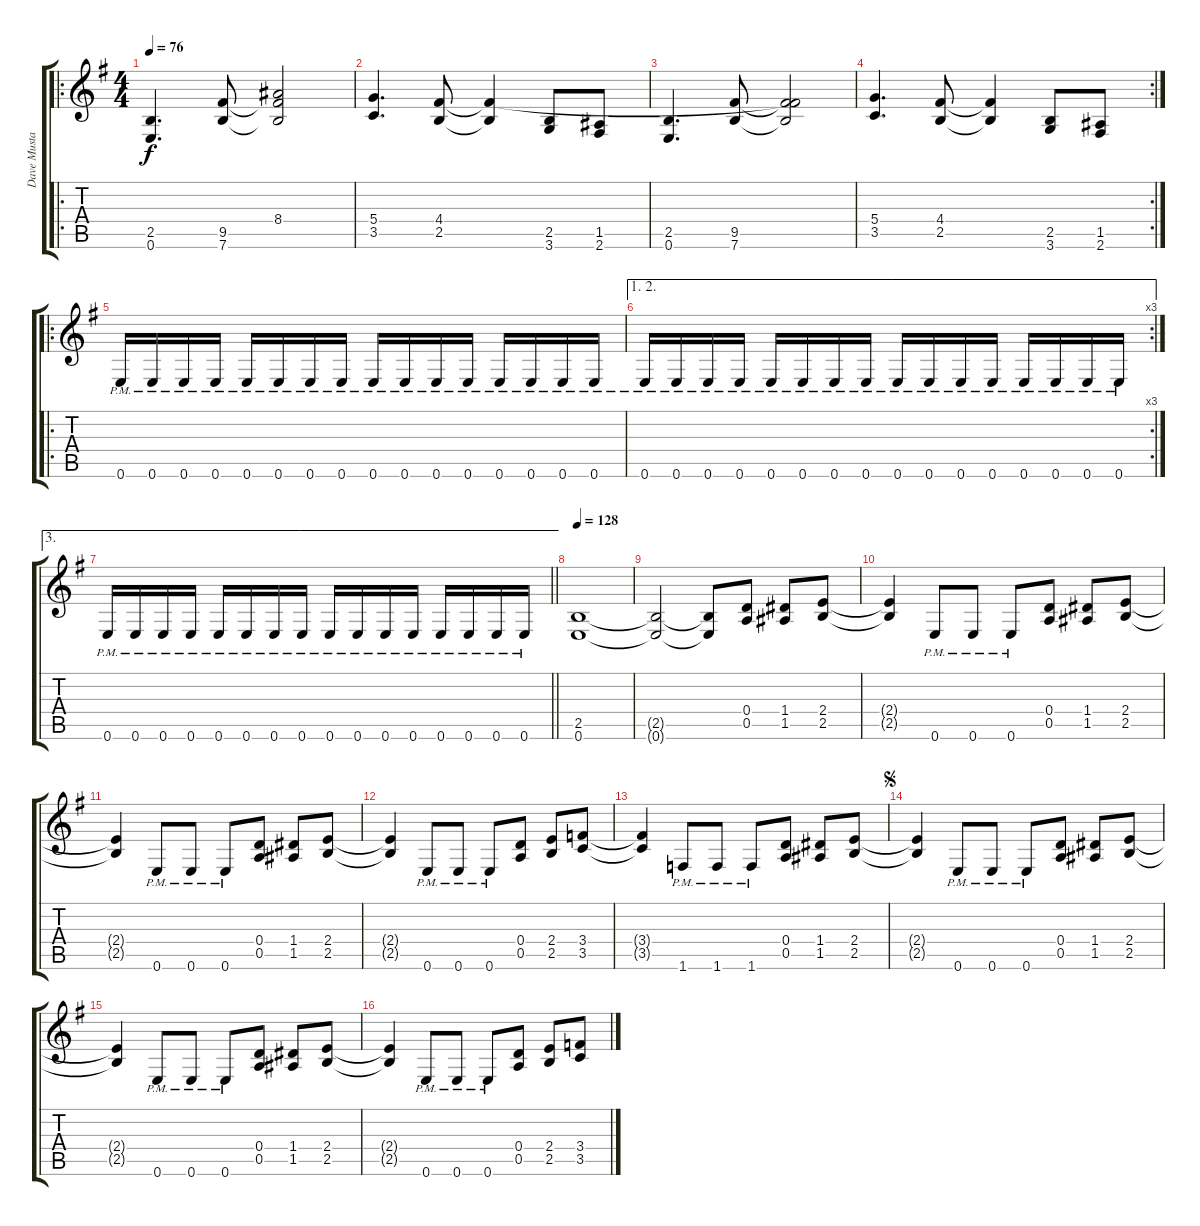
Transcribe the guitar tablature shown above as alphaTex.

\track ("Dave Mustaine" "Dave Musta") {instrument overdrivenguitar}
\staff {score tabs}
\tuning (E4 B3 G3 D3 A2 E2) {hide}
\ro
\ts (4 4)
\tempo 76
\clef g2
\ks g
(2.5 0.6).4{d dy f instrument overdrivenguitar} (9.5 7.6).8 (8.4 9.5{t} 7.6{t}).2 |
(5.4 3.5).4{d} (4.4 2.5).8 (4.4{t} 2.5{t}).4 (2.5 3.6).8 (1.5 2.6).8 |
(2.5 0.6).4{d} (9.5 7.6).8 (4.4{t} 9.5{t} 7.6{t}).2 |
\rc 2
(5.4 3.5).4{d} (4.4 2.5).8 (4.4{t} 2.5{t}).4 (2.5 3.6).8 (1.5 2.6).8 |
\ro
0.6{pm}.16 0.6{pm}.16 0.6{pm}.16 0.6{pm}.16 0.6{pm}.16 0.6{pm}.16 0.6{pm}.16 0.6{pm}.16 0.6{pm}.16 0.6{pm}.16 0.6{pm}.16 0.6{pm}.16 0.6{pm}.16 0.6{pm}.16 0.6{pm}.16 0.6{pm}.16 |
\ae (1 2)
\rc 3
0.6{pm}.16 0.6{pm}.16 0.6{pm}.16 0.6{pm}.16 0.6{pm}.16 0.6{pm}.16 0.6{pm}.16 0.6{pm}.16 0.6{pm}.16 0.6{pm}.16 0.6{pm}.16 0.6{pm}.16 0.6{pm}.16 0.6{pm}.16 0.6{pm}.16 0.6{pm}.16 |
\ae 3
\barLineRight lightlight
0.6{pm}.16 0.6{pm}.16 0.6{pm}.16 0.6{pm}.16 0.6{pm}.16 0.6{pm}.16 0.6{pm}.16 0.6{pm}.16 0.6{pm}.16 0.6{pm}.16 0.6{pm}.16 0.6{pm}.16 0.6{pm}.16 0.6{pm}.16 0.6{pm}.16 0.6{pm}.16 |
\tempo 128
(2.5 0.6).1 |
(2.5{t} 0.6{t}).2 (2.5{t} 0.6{t}).8 (0.4 0.5).8 (1.4 1.5).8 (2.4 2.5).8 |
(2.4{t} 2.5{t}).4 0.6{pm}.8 0.6{pm}.8 0.6{pm}.8 (0.4 0.5).8 (1.4 1.5).8 (2.4 2.5).8 |
(2.4{t} 2.5{t}).4 0.6{pm}.8 0.6{pm}.8 0.6{pm}.8 (0.4 0.5).8 (1.4 1.5).8 (2.4 2.5).8 |
(2.4{t} 2.5{t}).4 0.6{pm}.8 0.6{pm}.8 0.6{pm}.8 (0.4 0.5).8 (2.4 2.5).8 (3.4 3.5).8 |
(3.4{t} 3.5{t}).4 1.6{pm}.8 1.6{pm}.8 1.6{pm}.8 (0.4 0.5).8 (1.4 1.5).8 (2.4 2.5).8 |
\jump segno
(2.4{t} 2.5{t}).4 0.6{pm}.8 0.6{pm}.8 0.6{pm}.8 (0.4 0.5).8 (1.4 1.5).8 (2.4 2.5).8 |
(2.4{t} 2.5{t}).4 0.6{pm}.8 0.6{pm}.8 0.6{pm}.8 (0.4 0.5).8 (1.4 1.5).8 (2.4 2.5).8 |
(2.4{t} 2.5{t}).4 0.6{pm}.8 0.6{pm}.8 0.6{pm}.8 (0.4 0.5).8 (2.4 2.5).8 (3.4 3.5).8
